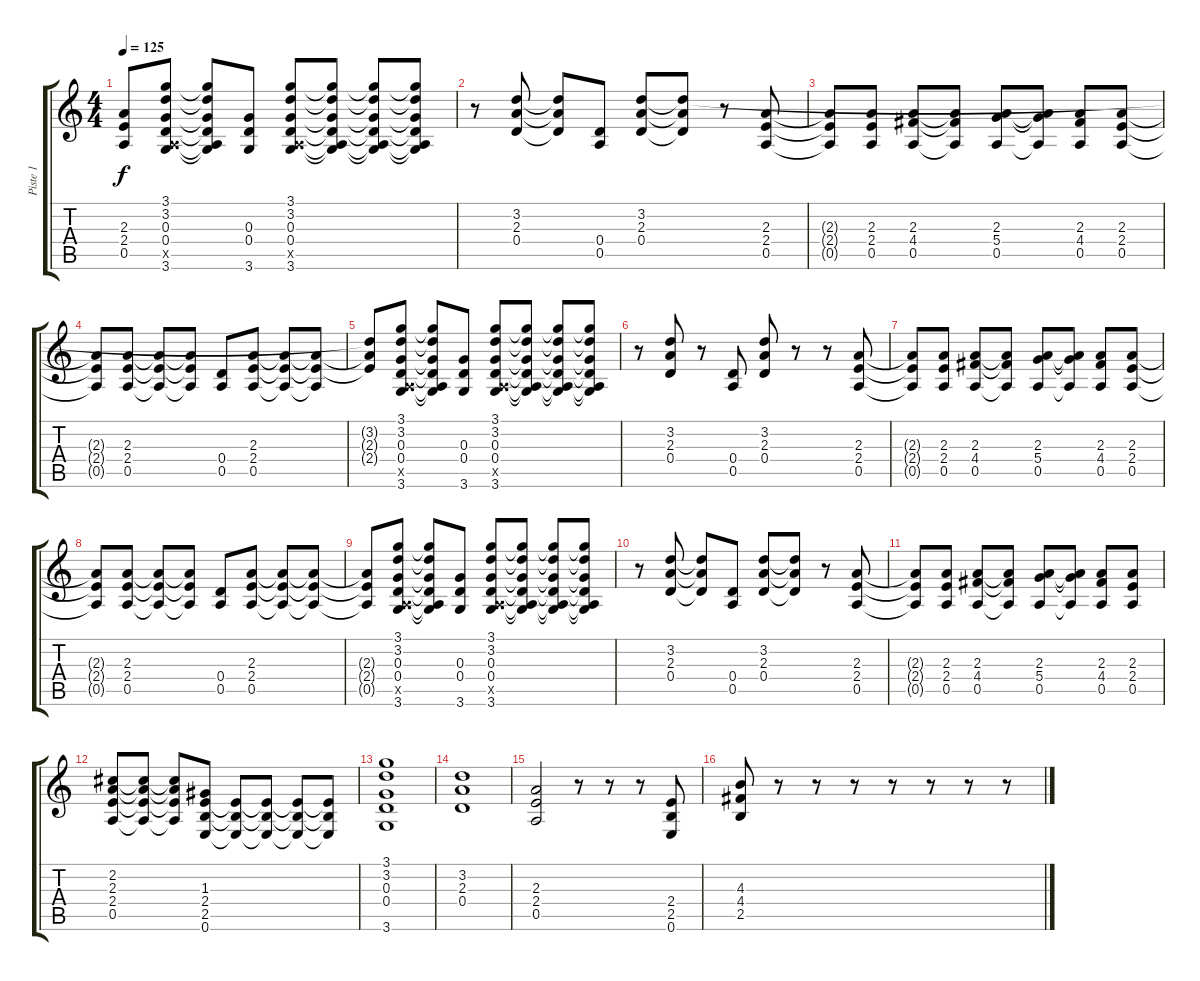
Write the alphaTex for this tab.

\track ("Piste 1" "Piste 1") {instrument distortionguitar}
\staff {score tabs}
\tuning (E4 B3 G3 D3 A2 E2) {hide}
\ts (4 4)
\tempo 125
\clef g2
\ks c
(2.3{t} 2.4{t} 0.5{t}).8{dy f} (3.1 3.2 0.3 0.4 0.5{x} 3.6).8 (3.1{t} 3.2{t} 0.3{t} 0.4{t} 0.5{t} 3.6{t}).8 (0.3 0.4 3.6).8 (3.1 3.2 0.3 0.4 0.5{x} 3.6).8 (3.1{t} 3.2{t} 0.3{t} 0.4{t} 0.5{t} 3.6{t}).8 (3.1{t} 3.2{t} 0.3{t} 0.4{t} 0.5{t} 3.6{t}).8 (3.1{t} 3.2{t} 0.3{t} 0.4{t} 0.5{t} 3.6{t}).8 |
r.8 (3.2 2.3 0.4).8 (3.2{t} 2.3{t} 0.4{t}).8 (0.4 0.5).8 (3.2 2.3 0.4).8 (3.2{t} 2.3{t} 0.4{t}).8 r.8 (2.3 2.4 0.5).8 |
(2.3{t} 2.4{t} 0.5{t}).8 (2.3 2.4 0.5).8 (2.3 4.4 0.5).8 (2.3{t} 4.4{t} 0.5{t}).8 (2.3 5.4 0.5).8 (2.3{t} 5.4{t} 0.5{t}).8 (2.3 4.4 0.5).8 (2.3 2.4 0.5).8 |
(2.3{t} 2.4{t} 0.5{t}).8 (2.3 2.4 0.5).8 (2.3{t} 2.4{t} 0.5{t}).8 (2.3{t} 2.4{t} 0.5{t}).8 (0.4 0.5).8 (2.3 2.4 0.5).8 (2.3{t} 2.4{t} 0.5{t}).8 (2.3{t} 2.4{t} 0.5{t}).8 |
(3.2{t} 2.3{t} 2.4{t}).8 (3.1 3.2 0.3 0.4 0.5{x} 3.6).8 (3.1{t} 3.2{t} 0.3{t} 0.4{t} 0.5{t} 3.6{t}).8 (0.3 0.4 3.6).8 (3.1 3.2 0.3 0.4 0.5{x} 3.6).8 (3.1{t} 3.2{t} 0.3{t} 0.4{t} 0.5{t} 3.6{t}).8 (3.1{t} 3.2{t} 0.3{t} 0.4{t} 0.5{t} 3.6{t}).8 (3.1{t} 3.2{t} 0.3{t} 0.4{t} 0.5{t} 3.6{t}).8 |
r.8 (3.2 2.3 0.4).8 r.8 (0.4 0.5).8 (3.2 2.3 0.4).8 r.8 r.8 (2.3 2.4 0.5).8 |
(2.3{t} 2.4{t} 0.5{t}).8 (2.3 2.4 0.5).8 (2.3 4.4 0.5).8 (2.3{t} 4.4{t} 0.5{t}).8 (2.3 5.4 0.5).8 (2.3{t} 5.4{t} 0.5{t}).8 (2.3 4.4 0.5).8 (2.3 2.4 0.5).8 |
(2.3{t} 2.4{t} 0.5{t}).8 (2.3 2.4 0.5).8 (2.3{t} 2.4{t} 0.5{t}).8 (2.3{t} 2.4{t} 0.5{t}).8 (0.4 0.5).8 (2.3 2.4 0.5).8 (2.3{t} 2.4{t} 0.5{t}).8 (2.3{t} 2.4{t} 0.5{t}).8 |
(2.3{t} 2.4{t} 0.5{t}).8 (3.1 3.2 0.3 0.4 0.5{x} 3.6).8 (3.1{t} 3.2{t} 0.3{t} 0.4{t} 0.5{t} 3.6{t}).8 (0.3 0.4 3.6).8 (3.1 3.2 0.3 0.4 0.5{x} 3.6).8 (3.1{t} 3.2{t} 0.3{t} 0.4{t} 0.5{t} 3.6{t}).8 (3.1{t} 3.2{t} 0.3{t} 0.4{t} 0.5{t} 3.6{t}).8 (3.1{t} 3.2{t} 0.3{t} 0.4{t} 0.5{t} 3.6{t}).8 |
r.8 (3.2 2.3 0.4).8 (3.2{t} 2.3{t} 0.4{t}).8 (0.4 0.5).8 (3.2 2.3 0.4).8 (3.2{t} 2.3{t} 0.4{t}).8 r.8 (2.3 2.4 0.5).8 |
(2.3{t} 2.4{t} 0.5{t}).8 (2.3 2.4 0.5).8 (2.3 4.4 0.5).8 (2.3{t} 4.4{t} 0.5{t}).8 (2.3 5.4 0.5).8 (2.3{t} 5.4{t} 0.5{t}).8 (2.3 4.4 0.5).8 (2.3 2.4 0.5).8 |
(2.2 2.3 2.4 0.5).8 (2.2{t} 2.3{t} 2.4{t} 0.5{t}).8 (2.2{t} 2.3{t} 2.4{t} 0.5{t}).8 (1.3 2.4 2.5 0.6).8 (2.4{t} 2.5{t} 0.6{t}).8 (2.4{t} 2.5{t} 0.6{t}).8 (2.4{t} 2.5{t} 0.6{t}).8 (2.4{t} 2.5{t} 0.6{t}).8 |
(3.1 3.2 0.3 0.4 3.6).1 |
(3.2 2.3 0.4).1 |
(2.3 2.4 0.5).2 r.8 r.8 r.8 (2.4 2.5 0.6).8 |
(4.3 4.4 2.5).8 r.8 r.8 r.8 r.8 r.8 r.8 r.8
